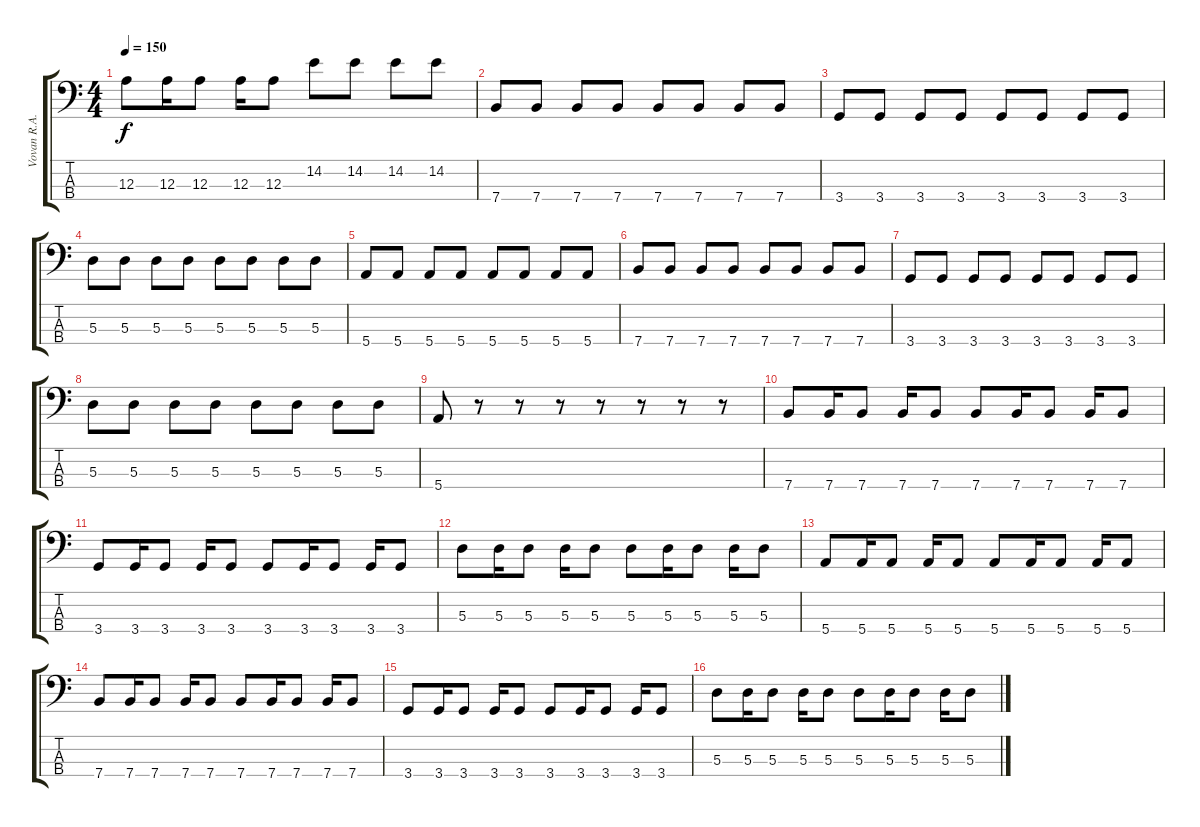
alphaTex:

\track ("Vovan R.A.K. (FILL-BASS)" "Vovan R.A.") {instrument electricbasspick}
\staff {score tabs}
\tuning (G2 D2 A1 E1) {hide}
\ts (4 4)
\tempo 150
\clef f4
\ks c
12.3.8{dy f} 12.3.16 12.3.8 12.3.16 12.3.8 14.2.8 14.2.8 14.2.8 14.2.8 |
7.4.8 7.4.8 7.4.8 7.4.8 7.4.8 7.4.8 7.4.8 7.4.8 |
3.4.8 3.4.8 3.4.8 3.4.8 3.4.8 3.4.8 3.4.8 3.4.8 |
5.3.8 5.3.8 5.3.8 5.3.8 5.3.8 5.3.8 5.3.8 5.3.8 |
5.4.8 5.4.8 5.4.8 5.4.8 5.4.8 5.4.8 5.4.8 5.4.8 |
7.4.8 7.4.8 7.4.8 7.4.8 7.4.8 7.4.8 7.4.8 7.4.8 |
3.4.8 3.4.8 3.4.8 3.4.8 3.4.8 3.4.8 3.4.8 3.4.8 |
5.3.8 5.3.8 5.3.8 5.3.8 5.3.8 5.3.8 5.3.8 5.3.8 |
5.4.8 r.8 r.8 r.8 r.8 r.8 r.8 r.8 |
7.4.8 7.4.16 7.4.8 7.4.16 7.4.8 7.4.8 7.4.16 7.4.8 7.4.16 7.4.8 |
3.4.8 3.4.16 3.4.8 3.4.16 3.4.8 3.4.8 3.4.16 3.4.8 3.4.16 3.4.8 |
5.3.8 5.3.16 5.3.8 5.3.16 5.3.8 5.3.8 5.3.16 5.3.8 5.3.16 5.3.8 |
5.4.8 5.4.16 5.4.8 5.4.16 5.4.8 5.4.8 5.4.16 5.4.8 5.4.16 5.4.8 |
7.4.8 7.4.16 7.4.8 7.4.16 7.4.8 7.4.8 7.4.16 7.4.8 7.4.16 7.4.8 |
3.4.8 3.4.16 3.4.8 3.4.16 3.4.8 3.4.8 3.4.16 3.4.8 3.4.16 3.4.8 |
5.3.8 5.3.16 5.3.8 5.3.16 5.3.8 5.3.8 5.3.16 5.3.8 5.3.16 5.3.8
